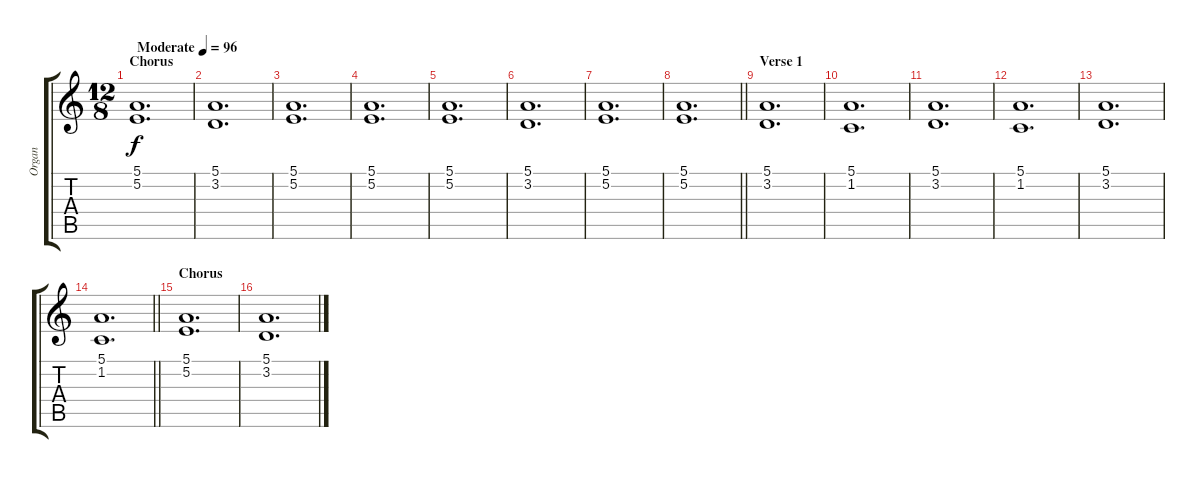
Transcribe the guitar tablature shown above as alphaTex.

\track ("Organ" "Organ") {instrument drawbarorgan}
\staff {score tabs}
\tuning (E4 B3 G3 D3 A2 E2) {hide}
\ts (12 8)
\section ("" "Chorus")
\tempo (96 "Moderate")
\clef g2
\ks c
(5.1 5.2).1{d dy f instrument drawbarorgan} |
(5.1 3.2).1{d} |
(5.1 5.2).1{d} |
(5.1 5.2).1{d} |
(5.1 5.2).1{d} |
(5.1 3.2).1{d} |
(5.1 5.2).1{d} |
\barLineRight lightlight
(5.1 5.2).1{d} |
\section ("" "Verse 1")
(5.1 3.2).1{d} |
(5.1 1.2).1{d} |
(5.1 3.2).1{d} |
(5.1 1.2).1{d} |
(5.1 3.2).1{d} |
\barLineRight lightlight
(5.1 1.2).1{d} |
\section ("" "Chorus")
(5.1 5.2).1{d} |
(5.1 3.2).1{d}
